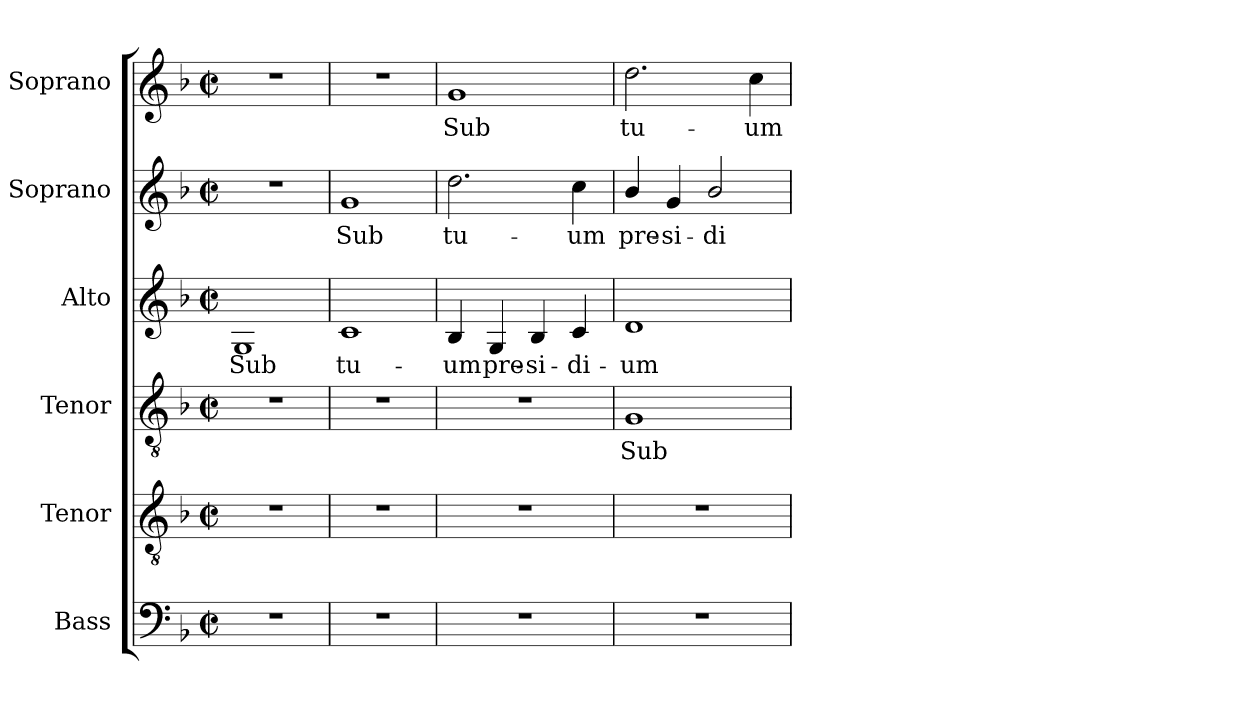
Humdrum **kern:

**kern	**kern	**kern	**text	**kern	**text	**kern	**text	**kern	**text
*part6	*part5	*part4	*part4	*part3	*part3	*part2	*part2	*part1	*part1
*staff6	*staff5	*staff4	*staff4	*staff3	*staff3	*staff2	*staff2	*staff1	*staff1
*I"Bass	*I"Tenor	*I"Tenor	*	*I"Alto	*	*I"Soprano	*	*I"Soprano	*
*I'B	*I'T2	*I'T1	*	*I'A	*	*I'S2	*	*I'S1	*
!!LO:PB:g=z
*clefF4	*clefGv2	*clefGv2	*	*clefG2	*	*clefG2	*	*clefG2	*
*	*ITrd7c12	*ITrd7c12	*	*	*	*	*	*	*
*k[b-]	*k[b-]	*k[b-]	*	*k[b-]	*	*k[b-]	*	*k[b-]	*
*F:	*F:	*F:	*	*F:	*	*F:	*	*F:	*
*M2/2	*M2/2	*M2/2	*	*M2/2	*	*M2/2	*	*M2/2	*
*met(c|)	*met(c|)	*met(c|)	*	*met(c|)	*	*met(c|)	*	*met(c|)	*
=1	=1	=1	=1	=1	=1	=1	=1	=1	=1
!	!	!	!	!	!LO:LY:b:color=#000000	!	!	!	!
1r	1r	1r	.	1Gi	Sub	1r	.	1r	.
=2	=2	=2	=2	=2	=2	=2	=2	=2	=2
!	!	!	!	!	!LO:LY:b:color=#000000	!	!	!	!
!	!	!	!	!	!	!	!LO:LY:b:color=#000000	!	!
1r	1r	1r	.	1ci	tu-	1gi	Sub	1r	.
=3	=3	=3	=3	=3	=3	=3	=3	=3	=3
!	!	!	!	!	!LO:LY:b:color=#000000	!	!	!	!
!	!	!	!	!	!	!	!LO:LY:b:color=#000000	!	!
!	!	!	!	!	!	!	!	!	!LO:LY:b:color=#000000
1r	1r	1r	.	4B-i/	-um	2.ddi\	tu-	1gi	Sub
!	!	!	!	!	!LO:LY:b:color=#000000	!	!	!	!
.	.	.	.	4Gi/	pre-	.	.	.	.
!	!	!	!	!	!LO:LY:b:color=#000000	!	!	!	!
.	.	.	.	4B-i/	-si-	.	.	.	.
!	!	!	!	!	!LO:LY:b:color=#000000	!	!	!	!
!	!	!	!	!	!	!	!LO:LY:b:color=#000000	!	!
.	.	.	.	4ci/	-di-	4cci\	-um	.	.
=4	=4	=4	=4	=4	=4	=4	=4	=4	=4
!	!	!	!LO:LY:b:color=#000000	!	!	!	!	!	!
!	!	!	!	!	!LO:LY:b:color=#000000	!	!	!	!
!	!	!	!	!	!	!	!LO:LY:b:color=#000000	!	!
!	!	!	!	!	!	!	!	!	!LO:LY:b:color=#000000
1r	1r	1GGi	Sub	1di	-um	4b-i/	pre-	2.ddi\	tu-
!	!	!	!	!	!	!	!LO:LY:b:color=#000000	!	!
.	.	.	.	.	.	4gi/	-si-	.	.
!	!	!	!	!	!	!	!LO:LY:b:color=#000000	!	!
.	.	.	.	.	.	2b-i/	-di-	.	.
!	!	!	!	!	!	!	!	!	!LO:LY:b:color=#000000
.	.	.	.	.	.	.	.	4cci\	-um
=	=	=	=	=	=	=	=	=	=
*-	*-	*-	*-	*-	*-	*-	*-	*-	*-
